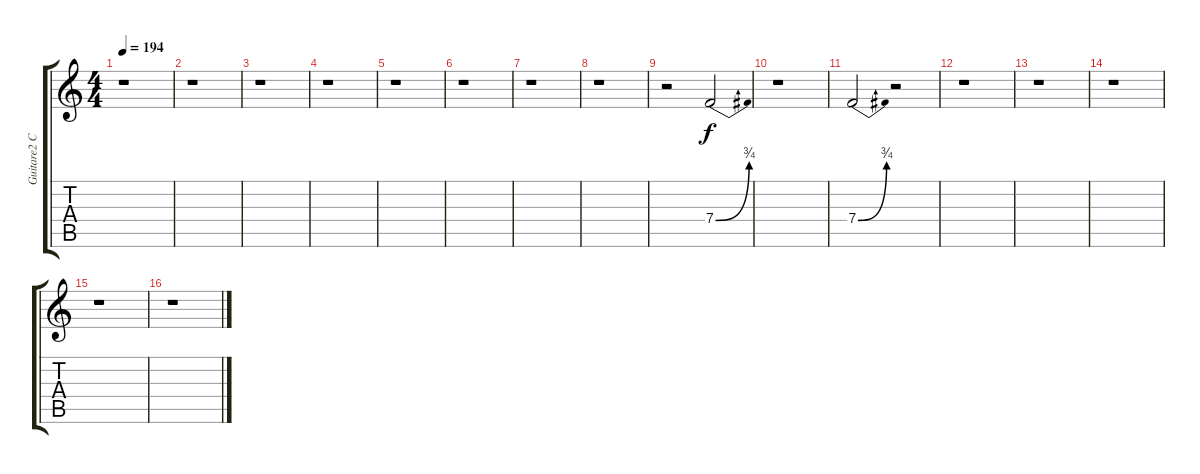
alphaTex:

\track ("Guitare2 C" "Guitare2 C") {instrument distortionguitar}
\staff {score tabs}
\tuning (C4 G3 Eb3 Bb2 F2 C2) {hide}
\ts (4 4)
\tempo 194
\clef g2
\ks c
r.1{dy f} |
r.1 |
r.1 |
r.1 |
r.1 |
r.1 |
r.1 |
r.1 |
r.2 7.4{be (bend 0 0 60 3)}.2 |
r.1 |
7.4{be (bend 0 0 60 3)}.2 r.2 |
r.1 |
r.1 |
r.1 |
r.1 |
r.1
